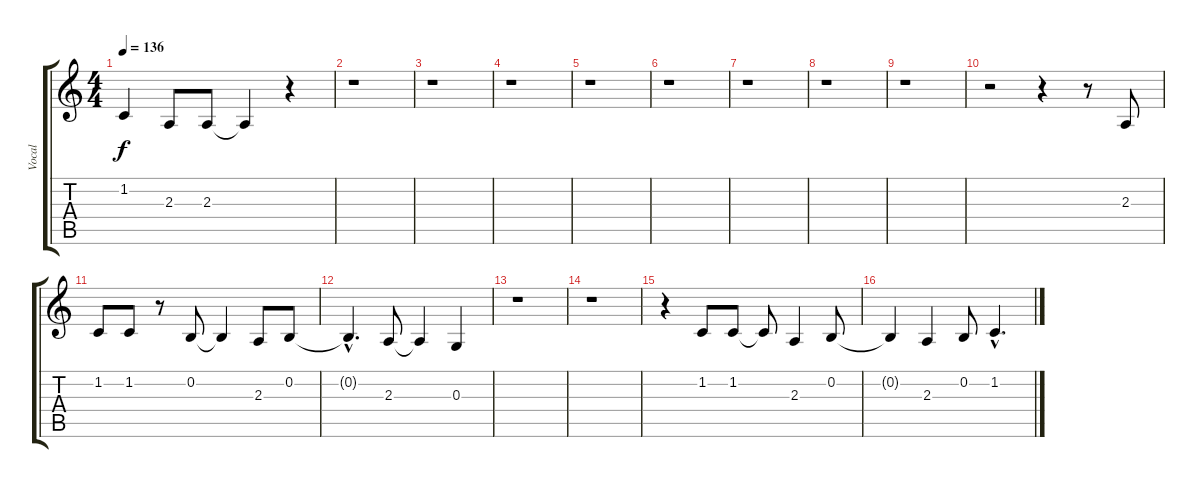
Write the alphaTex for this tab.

\track ("Vocal" "Vocal") {instrument flute}
\staff {score tabs}
\tuning (E4 B3 G3 D3 A2 E2) {hide}
\ts (4 4)
\tempo 136
\clef g2
\ks c
1.2.4{dy f} 2.3.8 2.3.8 2.3{t}.4 r.4 |
r.1 |
r.1 |
r.1 |
r.1 |
r.1 |
r.1 |
r.1 |
r.1 |
r.2 r.4 r.8 2.3.8 |
1.2.8 1.2.8 r.8 0.2.8 0.2{t}.4 2.3.8 0.2.8 |
0.2{hac t}.4{d} 2.3.8 2.3{t}.4 0.3.4 |
r.1 |
r.1 |
r.4 1.2.8 1.2.8 1.2{t}.8 2.3.4 0.2.8 |
0.2{t}.4 2.3.4 0.2.8 1.2{hac}.4{d}
